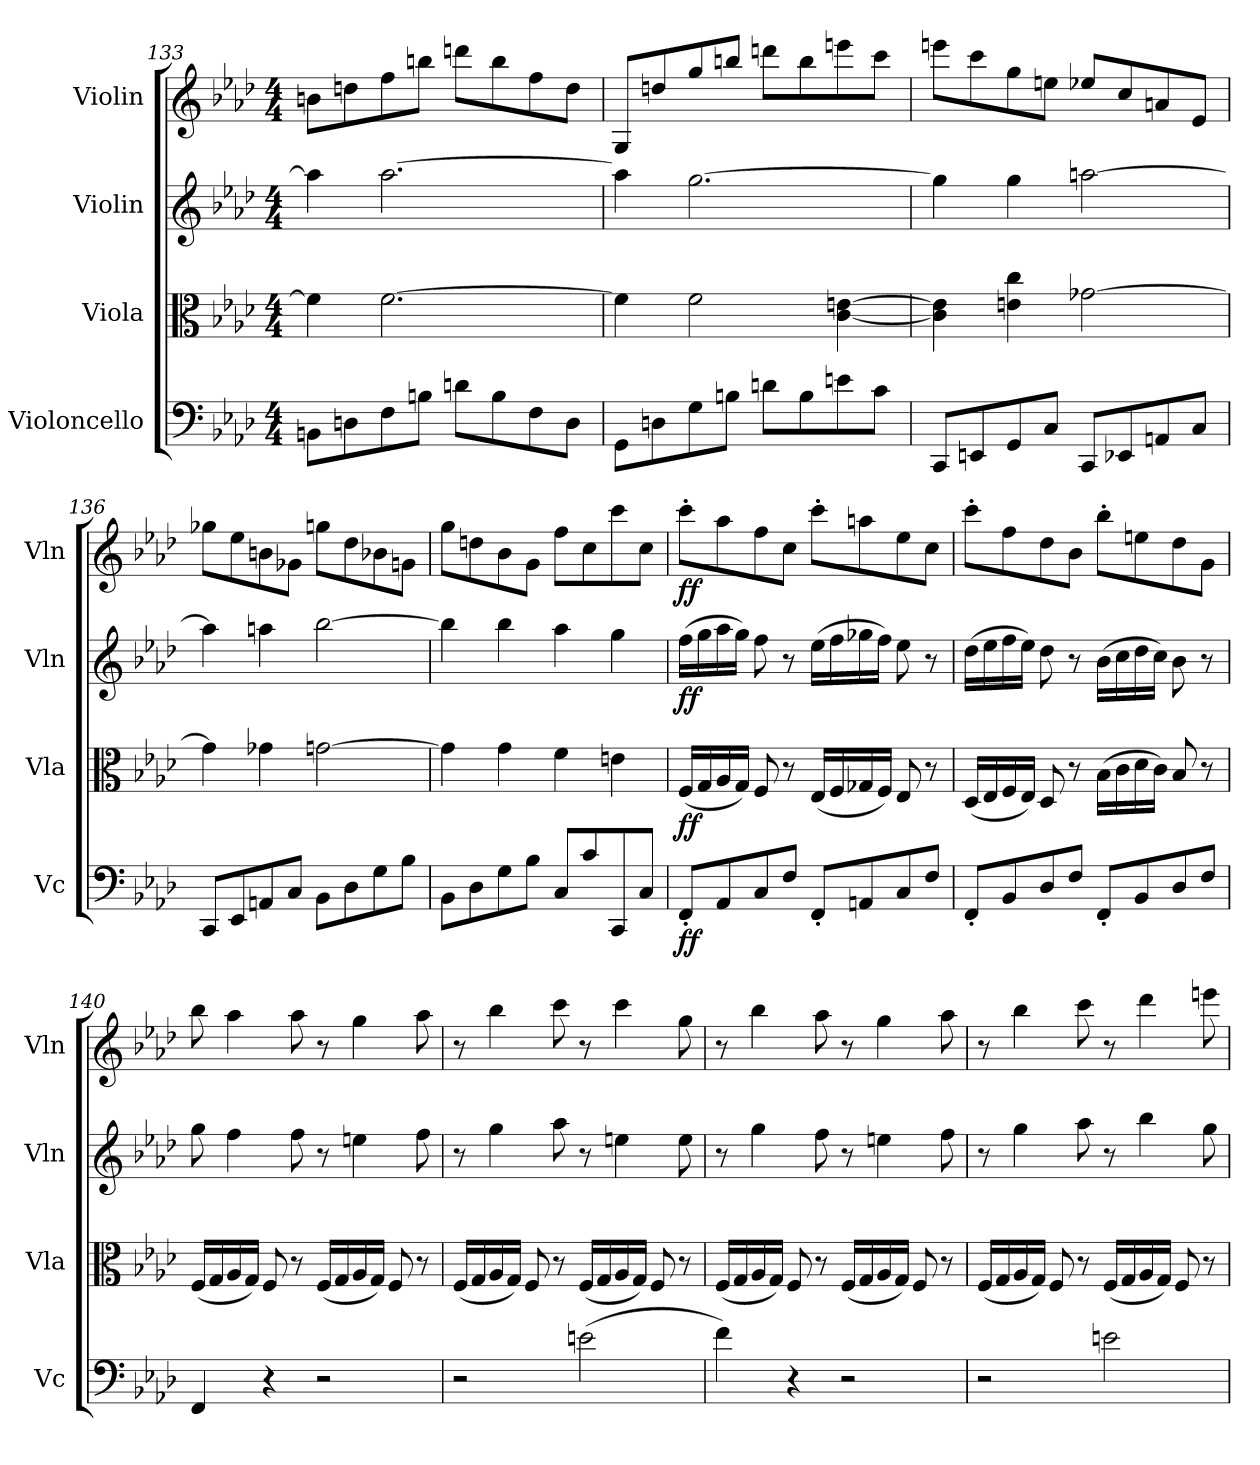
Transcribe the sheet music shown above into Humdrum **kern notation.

**kern	**dynam	**kern	**dynam	**kern	**dynam	**kern	**dynam
*part4	*part4	*part3	*part3	*part2	*part2	*part1	*part1
*staff4	*staff4	*staff3	*staff3	*staff2	*staff2	*staff1	*staff1
*I"Violoncello	*	*I"Viola	*	*I"Violin	*	*I"Violin	*
*I'Vc	*	*I'Vla	*	*I'Vln	*	*I'Vln	*
*clefF4	*	*clefC3	*	*clefG2	*	*clefG2	*
*k[b-e-a-d-]	*	*k[b-e-a-d-]	*	*k[b-e-a-d-]	*	*k[b-e-a-d-]	*
*M4/4	*	*M4/4	*	*M4/4	*	*M4/4	*
=133	=133	=133	=133	=133	=133	=133	=133
8BBn\L	.	4f\]	.	4aa-\]	.	8bn\L	.
8Dn\	.	.	.	.	.	8ddn\	.
8F\	.	[2.f\	.	[2.aa-\	.	8ff\	.
8Bn\J	.	.	.	.	.	8bbn\J	.
8dn\L	.	.	.	.	.	8dddn\L	.
8B\	.	.	.	.	.	8bb\	.
8F\	.	.	.	.	.	8ff\	.
8D\J	.	.	.	.	.	8dd\J	.
=134	=134	=134	=134	=134	=134	=134	=134
8GG\L	.	4f\]	.	4aa-\]	.	8G/L	.
8Dn\	.	.	.	.	.	8ddn/	.
8G\	.	2f\	.	[2.gg\	.	8gg/	.
8Bn\J	.	.	.	.	.	8bbn/J	.
8dn\L	.	.	.	.	.	8dddn\L	.
8B\	.	.	.	.	.	8bb\	.
8en\	.	[4c\ [4en\	.	.	.	8eeen\	.
8c\J	.	.	.	.	.	8ccc\J	.
=135	=135	=135	=135	=135	=135	=135	=135
8CC/L	.	4c]\ 4e]\	.	4gg\]	.	8eeen\L	.
8EEn/	.	.	.	.	.	8ccc\	.
8GG/	.	4en\ 4cc\	.	4gg\	.	8gg\	.
8C/J	.	.	.	.	.	8een\J	.
8CC/L	.	[2g-X\	.	[2aan\	.	8ee-X/L	.
8EE-X/	.	.	.	.	.	8cc/	.
8AAn/	.	.	.	.	.	8an/	.
8C/J	.	.	.	.	.	8e-/J	.
=136	=136	=136	=136	=136	=136	=136	=136
8CC/L	.	4g-\]	.	4aa\]	.	8gg-X\L	.
8EE-/	.	.	.	.	.	8ee-\	.
8AAn/	.	4g-X\	.	4aan\	.	8bn\	.
8C/J	.	.	.	.	.	8g-X\J	.
8BB-\L	.	[2gn\	.	[2bb-\	.	8ggn\L	.
8D-\	.	.	.	.	.	8dd-\	.
8G\	.	.	.	.	.	8b-X\	.
8B-\J	.	.	.	.	.	8gn\J	.
=137	=137	=137	=137	=137	=137	=137	=137
8BB-\L	.	4g\]	.	4bb-\]	.	8gg\L	.
8D-\	.	.	.	.	.	8ddn\	.
8G\	.	4g\	.	4bb-\	.	8b-\	.
8B-\J	.	.	.	.	.	8g\J	.
8C/L	.	4f\	.	4aa-\	.	8ff\L	.
8c/	.	.	.	.	.	8cc\	.
8CC/	.	4en\	.	4gg\	.	8ccc\	.
8C/J	.	.	.	.	.	8cc\J	.
=138	=138	=138	=138	=138	=138	=138	=138
8FF'/L	ff	(16F/LL	ff	(16ff\LL	ff	8ccc'\L	ff
.	.	16G/	.	16gg\	.	.	.
8AA-/	.	16A-/	.	16aa-\	.	8aa-\	.
.	.	16G/JJ)	.	16gg\JJ)	.	.	.
8C/	.	8F/	.	8ff\	.	8ff\	.
8F/J	.	8r	.	8r	.	8cc\J	.
8FF'/L	.	(16E-/LL	.	(16ee-\LL	.	8ccc'\L	.
.	.	16F/	.	16ff\	.	.	.
8AAn/	.	16G-X/	.	16gg-X\	.	8aan\	.
.	.	16F/JJ)	.	16ff\JJ)	.	.	.
8C/	.	8E-/	.	8ee-\	.	8ee-\	.
8F/J	.	8r	.	8r	.	8cc\J	.
=139	=139	=139	=139	=139	=139	=139	=139
8FF'/L	.	(16D-/LL	.	(16dd-\LL	.	8ccc'\L	.
.	.	16E-/	.	16ee-\	.	.	.
8BB-/	.	16F/	.	16ff\	.	8ff\	.
.	.	16E-/JJ)	.	16ee-\JJ)	.	.	.
8D-/	.	8D-/	.	8dd-\	.	8dd-\	.
8F/J	.	8r	.	8r	.	8b-\J	.
8FF'/L	.	(16B-\LL	.	(16b-\LL	.	8bb-'\L	.
.	.	16c\	.	16cc\	.	.	.
8BB-/	.	16d-\	.	16dd-\	.	8een\	.
.	.	16c\JJ)	.	16cc\JJ)	.	.	.
8D-/	.	8B-/	.	8b-\	.	8dd-\	.
8F/J	.	8r	.	8r	.	8g\J	.
=140	=140	=140	=140	=140	=140	=140	=140
4FF/	.	(16F/LL	.	8gg\	.	8bb-\	.
.	.	16G/	.	.	.	.	.
.	.	16A-/	.	4ff\	.	4aa-\	.
.	.	16G/JJ)	.	.	.	.	.
4r	.	8F/	.	.	.	.	.
.	.	8r	.	8ff\	.	8aa-\	.
2r	.	(16F/LL	.	8r	.	8r	.
.	.	16G/	.	.	.	.	.
.	.	16A-/	.	4een\	.	4gg\	.
.	.	16G/JJ)	.	.	.	.	.
.	.	8F/	.	.	.	.	.
.	.	8r	.	8ff\	.	8aa-\	.
=141	=141	=141	=141	=141	=141	=141	=141
2r	.	(16F/LL	.	8r	.	8r	.
.	.	16G/	.	.	.	.	.
.	.	16A-/	.	4gg\	.	4bb-\	.
.	.	16G/JJ)	.	.	.	.	.
.	.	8F/	.	.	.	.	.
.	.	8r	.	8aa-\	.	8ccc\	.
(2en\	.	(16F/LL	.	8r	.	8r	.
.	.	16G/	.	.	.	.	.
.	.	16A-/	.	4een\	.	4ccc\	.
.	.	16G/JJ)	.	.	.	.	.
.	.	8F/	.	.	.	.	.
.	.	8r	.	8ee\	.	8gg\	.
=142	=142	=142	=142	=142	=142	=142	=142
4f\)	.	(16F/LL	.	8r	.	8r	.
.	.	16G/	.	.	.	.	.
.	.	16A-/	.	4gg\	.	4bb-\	.
.	.	16G/JJ)	.	.	.	.	.
4r	.	8F/	.	.	.	.	.
.	.	8r	.	8ff\	.	8aa-\	.
2r	.	(16F/LL	.	8r	.	8r	.
.	.	16G/	.	.	.	.	.
.	.	16A-/	.	4een\	.	4gg\	.
.	.	16G/JJ)	.	.	.	.	.
.	.	8F/	.	.	.	.	.
.	.	8r	.	8ff\	.	8aa-\	.
=143	=143	=143	=143	=143	=143	=143	=143
2r	.	(16F/LL	.	8r	.	8r	.
.	.	16G/	.	.	.	.	.
.	.	16A-/	.	4gg\	.	4bb-\	.
.	.	16G/JJ)	.	.	.	.	.
.	.	8F/	.	.	.	.	.
.	.	8r	.	8aa-\	.	8ccc\	.
2en\	.	(16F/LL	.	8r	.	8r	.
.	.	16G/	.	.	.	.	.
.	.	16A-/	.	4bb-\	.	4ddd-\	.
.	.	16G/JJ)	.	.	.	.	.
.	.	8F/	.	.	.	.	.
.	.	8r	.	8gg\	.	8eeen\	.
=	=	=	=	=	=	=	=
*-	*-	*-	*-	*-	*-	*-	*-
